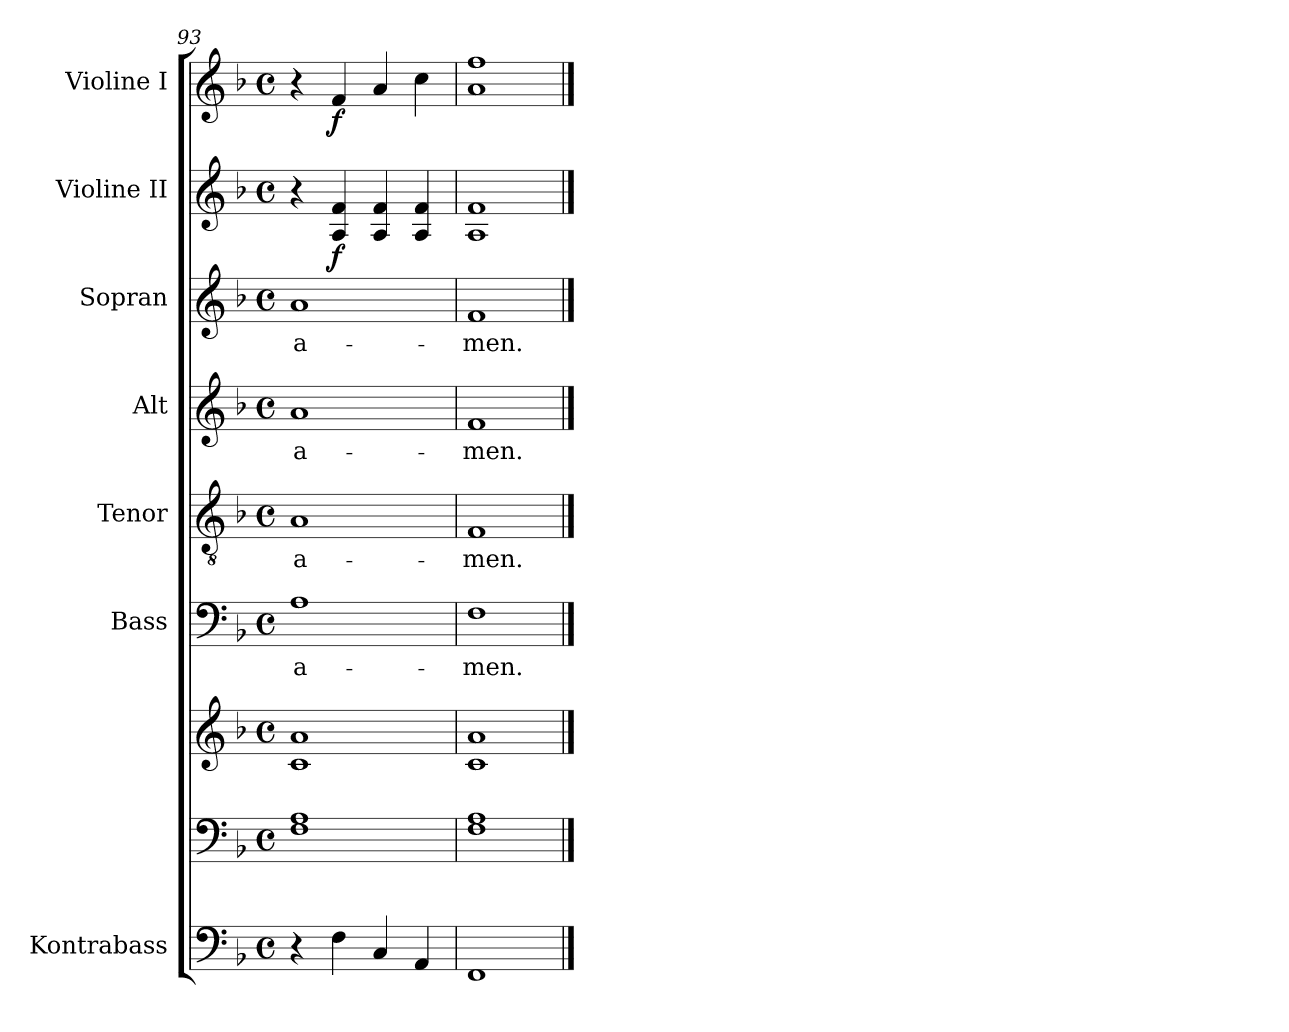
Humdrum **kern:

**kern	**kern	**kern	**kern	**text	**kern	**text	**kern	**text	**kern	**text	**kern	**dynam	**kern	**dynam
*part8	*part7	*part7	*part6	*part6	*part5	*part5	*part4	*part4	*part3	*part3	*part2	*part2	*part1	*part1
*staff9	*staff8	*staff7	*staff6	*staff6	*staff5	*staff5	*staff4	*staff4	*staff3	*staff3	*staff2	*staff2	*staff1	*staff1
*I"Kontrabass	*	*	*I"Bass	*	*I"Tenor	*	*I"Alt	*	*I"Sopran	*	*I"Violine II	*	*I"Violine I	*
*I'Kb.	*	*	*I'B.	*	*I'T.	*	*I'A.	*	*I'S.	*	*I'Vl. II	*	*I'Vl. I	*
*clefF4	*clefF4	*clefG2	*clefF4	*	*clefGv2	*	*clefG2	*	*clefG2	*	*clefG2	*	*clefG2	*
*ITrd7c12	*	*	*	*	*	*	*	*	*	*	*	*	*	*
*k[b-]	*k[b-]	*k[b-]	*k[b-]	*	*k[b-]	*	*k[b-]	*	*k[b-]	*	*k[b-]	*	*k[b-]	*
*F:	*F:	*F:	*F:	*	*F:	*	*F:	*	*F:	*	*F:	*	*F:	*
*M4/4	*M4/4	*M4/4	*M4/4	*	*M4/4	*	*M4/4	*	*M4/4	*	*M4/4	*	*M4/4	*
*met(c)	*met(c)	*met(c)	*met(c)	*	*met(c)	*	*met(c)	*	*met(c)	*	*met(c)	*	*met(c)	*
=93	=93	=93	=93	=93	=93	=93	=93	=93	=93	=93	=93	=93	=93	=93
*	*^	*^	*	*	*	*	*	*	*	*	*	*	*	*
!	!	!	!	!	!	!LO:LY:b	!	!LO:LY:b	!	!LO:LY:b	!	!LO:LY:b	!	!	!	!
4r	1A	1F	1a	1c	1A	a-	1A	a-	1a	a-	1a	a-	4r	.	4r	.
!	!	!	!	!	!	!	!	!	!	!	!	!	!	!LO:DY:b	!	!LO:DY:b
4FF\	.	.	.	.	.	.	.	.	.	.	.	.	4A/ 4f/	f	4f/	f
4CC/	.	.	.	.	.	.	.	.	.	.	.	.	4A/ 4f/	.	4a/	.
4AAA/	.	.	.	.	.	.	.	.	.	.	.	.	4A/ 4f/	.	4cc\	.
=94	=94	=94	=94	=94	=94	=94	=94	=94	=94	=94	=94	=94	=94	=94	=94	=94
!	!	!	!	!	!	!LO:LY:b	!	!LO:LY:b	!	!LO:LY:b	!	!LO:LY:b	!	!	!	!
1FFF	1A	1F	1a	1c	1F	-men.	1F	-men.	1f	-men.	1f	-men.	1A 1f	.	1a 1ff	.
*	*v	*v	*	*	*	*	*	*	*	*	*	*	*	*	*	*
*	*	*v	*v	*	*	*	*	*	*	*	*	*	*	*	*
==	==	==	==	==	==	==	==	==	==	==	==	==	==	==
*-	*-	*-	*-	*-	*-	*-	*-	*-	*-	*-	*-	*-	*-	*-
